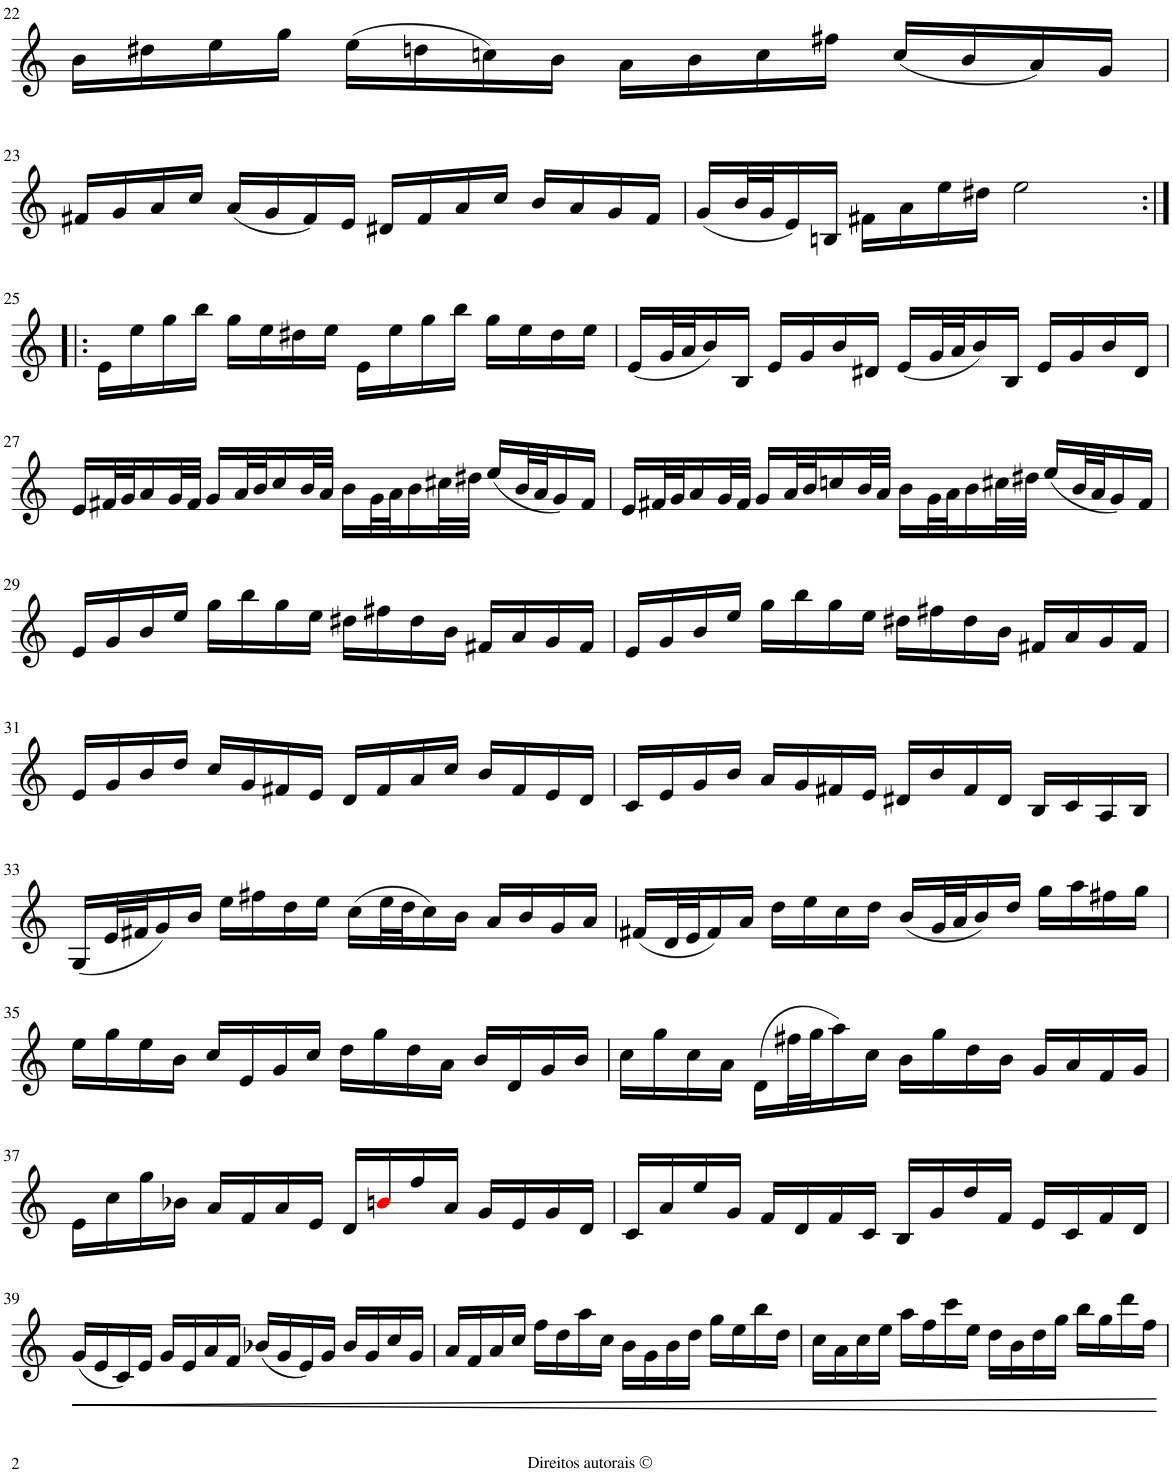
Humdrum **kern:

**kern	**dynam
*part1	*part1
*staff1	*staff1
*I"Violino	*
*I'Vln	*
!!LO:PB:g=z
*clefG2	*
*k[]	*
*M2/2	*
*met(c|)	*
=22	=22
16b'~>\LL	.
16dd#X'~>\	.
16ee'~>\	.
16gg'~>\JJ	.
(16ee'~>\LL	.
16ddn'~>\	.
16ccn'~>\)	.
16b'~>\JJ	.
16a'~>\LL	.
16b'~>\	.
16cc'~>\	.
16ff#X'~>\JJ	.
(16cc'~>/LL	.
16b'~>/	.
16a'~>/)	.
16g'~>/JJ	.
!!LO:LB:g=z
=23	=23
16f#X'~>/LL	.
16g'~>/	.
16a'~>/	.
16cc'~>/JJ	.
(16a'~>/LL	.
16g'~>/	.
16f#'~>/)	.
16e'~>/JJ	.
16d#X'~>/LL	.
16f#'~>/	.
16a'~>/	.
16cc'~>/JJ	.
16b'~>/LL	.
16a'~>/	.
16g'~>/	.
16f#'~>/JJ	.
=24	=24
(16g'~>/LL	.
32b'~>/L	.
32g'~>/J	.
16e'~>/)	.
16Bn'~>/JJ	.
16f#X'~>\LL	.
16a'~>\	.
16ee'~>\	.
16dd#X'~>\JJ	.
2ee'~>\	.
!!LO:LB:g=z
=25:|!|:	=25:|!|:
16e'~>\LL	.
16ee'~>\	.
16gg'~>\	.
16bb'~>\JJ	.
16gg'~>\LL	.
16ee'~>\	.
16dd#X'~>\	.
16ee'~>\JJ	.
16e'~>\LL	.
16ee'~>\	.
16gg'~>\	.
16bb'~>\JJ	.
16gg'~>\LL	.
16ee'~>\	.
16dd#'~>\	.
16ee'~>\JJ	.
=26	=26
(16e'~>/LL	.
32g'~>/L	.
32a'~>/J	.
16b'~>/)	.
16B'~>/JJ	.
16e'~>/LL	.
16g'~>/	.
16b'~>/	.
16d#X'~>/JJ	.
(16e'~>/LL	.
32g'~>/L	.
32a'~>/J	.
16b'~>/)	.
16B'~>/JJ	.
16e'~>/LL	.
16g'~>/	.
16b'~>/	.
16d#'~>/JJ	.
!!LO:LB:g=z
=27	=27
16e'~>/LL	.
32f#X'~>/L	.
32g'~>/J	.
16a'~>/	.
32g'~>/L	.
32f#'~>/JJJ	.
16g'~>/LL	.
32a'~>/L	.
32b'~>/J	.
16cc'~>/	.
32b'~>/L	.
32a'~>/JJJ	.
16b'~>\LL	.
32g'~>\L	.
32a'~>\J	.
16b'~>\	.
32cc#X'~>\L	.
32dd#X'~>\JJJ	.
(16ee'~>/LL	.
32b'~>/L	.
32a'~>/J	.
16g'~>/)	.
16f#'~>/JJ	.
=28	=28
16e'~>/LL	.
32f#X'~>/L	.
32g'~>/J	.
16a'~>/	.
32g'~>/L	.
32f#'~>/JJJ	.
16g'~>/LL	.
32a'~>/L	.
32b'~>/J	.
16ccn'~>/	.
32b'~>/L	.
32a'~>/JJJ	.
16b'~>\LL	.
32g'~>\L	.
32a'~>\J	.
16b'~>\	.
32cc#X'~>\L	.
32dd#X'~>\JJJ	.
(16ee'~>/LL	.
32b'~>/L	.
32a'~>/J	.
16g'~>/)	.
16f#'~>/JJ	.
!!LO:LB:g=z
=29	=29
16e'~>/LL	.
16g'~>/	.
16b'~>/	.
16ee'~>/JJ	.
16gg'~>\LL	.
16bb'~>\	.
16gg'~>\	.
16ee'~>\JJ	.
16dd#X'~>\LL	.
16ff#X'~>\	.
16dd#'~>\	.
16b'~>\JJ	.
16f#X'~>/LL	.
16a'~>/	.
16g'~>/	.
16f#'~>/JJ	.
=30	=30
16e'~>/LL	.
16g'~>/	.
16b'~>/	.
16ee'~>/JJ	.
16gg'~>\LL	.
16bb'~>\	.
16gg'~>\	.
16ee'~>\JJ	.
16dd#X'~>\LL	.
16ff#X'~>\	.
16dd#'~>\	.
16b'~>\JJ	.
16f#X'~>/LL	.
16a'~>/	.
16g'~>/	.
16f#'~>/JJ	.
!!LO:LB:g=z
=31	=31
16e'~>/LL	.
16g'~>/	.
16b'~>/	.
16dd'~>/JJ	.
16cc'~>/LL	.
16g'~>/	.
16f#X'~>/	.
16e'~>/JJ	.
16d'~>/LL	.
16f#'~>/	.
16a'~>/	.
16cc'~>/JJ	.
16b'~>/LL	.
16f#'~>/	.
16e'~>/	.
16d'~>/JJ	.
=32	=32
16c'~>/LL	.
16e'~>/	.
16g'~>/	.
16b'~>/JJ	.
16a'~>/LL	.
16g'~>/	.
16f#X'~>/	.
16e'~>/JJ	.
16d#X'~>/LL	.
16b'~>/	.
16f#'~>/	.
16d#'~>/JJ	.
16B'~>/LL	.
16c'~>/	.
16A'~>/	.
16B'~>/JJ	.
!!LO:LB:g=z
=33	=33
(16G'~>/LL	.
32e'~>/L	.
32f#X'~>/J	.
16g'~>/)	.
16b'~>/JJ	.
16ee'~>\LL	.
16ff#X'~>\	.
16dd'~>\	.
16ee'~>\JJ	.
(16cc'~>\LL	.
32ee'~>\L	.
32dd'~>\J	.
16cc'~>\)	.
16b'~>\JJ	.
16a'~>/LL	.
16b'~>/	.
16g'~>/	.
16a'~>/JJ	.
=34	=34
(16f#X'~>/LL	.
32d'~>/L	.
32e'~>/J	.
16f#'~>/)	.
16a'~>/JJ	.
16dd'~>\LL	.
16ee'~>\	.
16cc'~>\	.
16dd'~>\JJ	.
(16b'~>/LL	.
32g'~>/L	.
32a'~>/J	.
16b'~>/)	.
16dd'~>/JJ	.
16gg'~>\LL	.
16aa'~>\	.
16ff#X'~>\	.
16gg'~>\JJ	.
!!LO:LB:g=z
=35	=35
16ee'~>\LL	.
16gg'~>\	.
16ee'~>\	.
16b'~>\JJ	.
16cc'~>/LL	.
16e'~>/	.
16g'~>/	.
16cc'~>/JJ	.
16dd'~>\LL	.
16gg'~>\	.
16dd'~>\	.
16a'~>\JJ	.
16b'~>/LL	.
16d'~>/	.
16g'~>/	.
16b'~>/JJ	.
=36	=36
16cc'~>\LL	.
16gg'~>\	.
16cc'~>\	.
16a'~>\JJ	.
(16d'~>\LL	.
32ff#X'~>\L	.
32gg'~>\J	.
16aa'~>\)	.
16cc'~>\JJ	.
16b'~>\LL	.
16gg'~>\	.
16dd'~>\	.
16b'~>\JJ	.
16g'~>/LL	.
16a'~>/	.
16f'~>/	.
16g'~>/JJ	.
!!LO:LB:g=z
=37	=37
16e'~>\LL	.
16cc'~>\	.
16gg'~>\	.
16b-X'~>\JJ	.
16a'~>/LL	.
16f'~>/	.
16a'~>/	.
16e'~>/JJ	.
16d'~>/LL	.
16bn'~>i/	.
16ff'~>/	.
16a'~>/JJ	.
16g'~>/LL	.
16e'~>/	.
16g'~>/	.
16d'~>/JJ	.
=38	=38
16c'~>/LL	.
16a'~>/	.
16ee'~>/	.
16g'~>/JJ	.
16f'~>/LL	.
16d'~>/	.
16f'~>/	.
16c'~>/JJ	.
16B'~>/LL	.
16g'~>/	.
16dd'~>/	.
16f'~>/JJ	.
16e'~>/LL	.
16c'~>/	.
16f'~>/	.
16d'~>/JJ	.
!!LO:LB:g=z
=39	=39
!	!LO:HP:b
(16g'~>/LL	<
16e'~>/	.
16c'~>/)	.
16e'~>/JJ	.
16g'~>/LL	.
16e'~>/	.
16a'~>/	.
16f'~>/JJ	.
(16b-X'~>/LL	.
16g'~>/	.
16e'~>/)	.
16g'~>/JJ	.
16b-'~>/LL	.
16g'~>/	.
16cc'~>/	.
16g'~>/JJ	.
=40	=40
16a'~>/LL	.
16f'~>/	.
16a'~>/	.
16cc'~>/JJ	.
16ff'~>\LL	.
16dd'~>\	.
16aa'~>\	.
16cc'~>\JJ	.
16b'~>\LL	.
16g'~>\	.
16b'~>\	.
16dd'~>\JJ	.
16gg'~>\LL	.
16ee'~>\	.
16bb'~>\	.
16dd'~>\JJ	.
=41	=41
16cc'~>\LL	.
16a'~>\	.
16cc'~>\	.
16ee'~>\JJ	.
16aa'~>\LL	.
16ff'~>\	.
16ccc'~>\	.
16ee'~>\JJ	.
16dd'~>\LL	.
16b'~>\	.
16dd'~>\	.
16gg'~>\JJ	.
16bb'~>\LL	.
16gg'~>\	.
16ddd'~>\	.
16ff'~>\JJ	.
.	[
=	=
*-	*-
